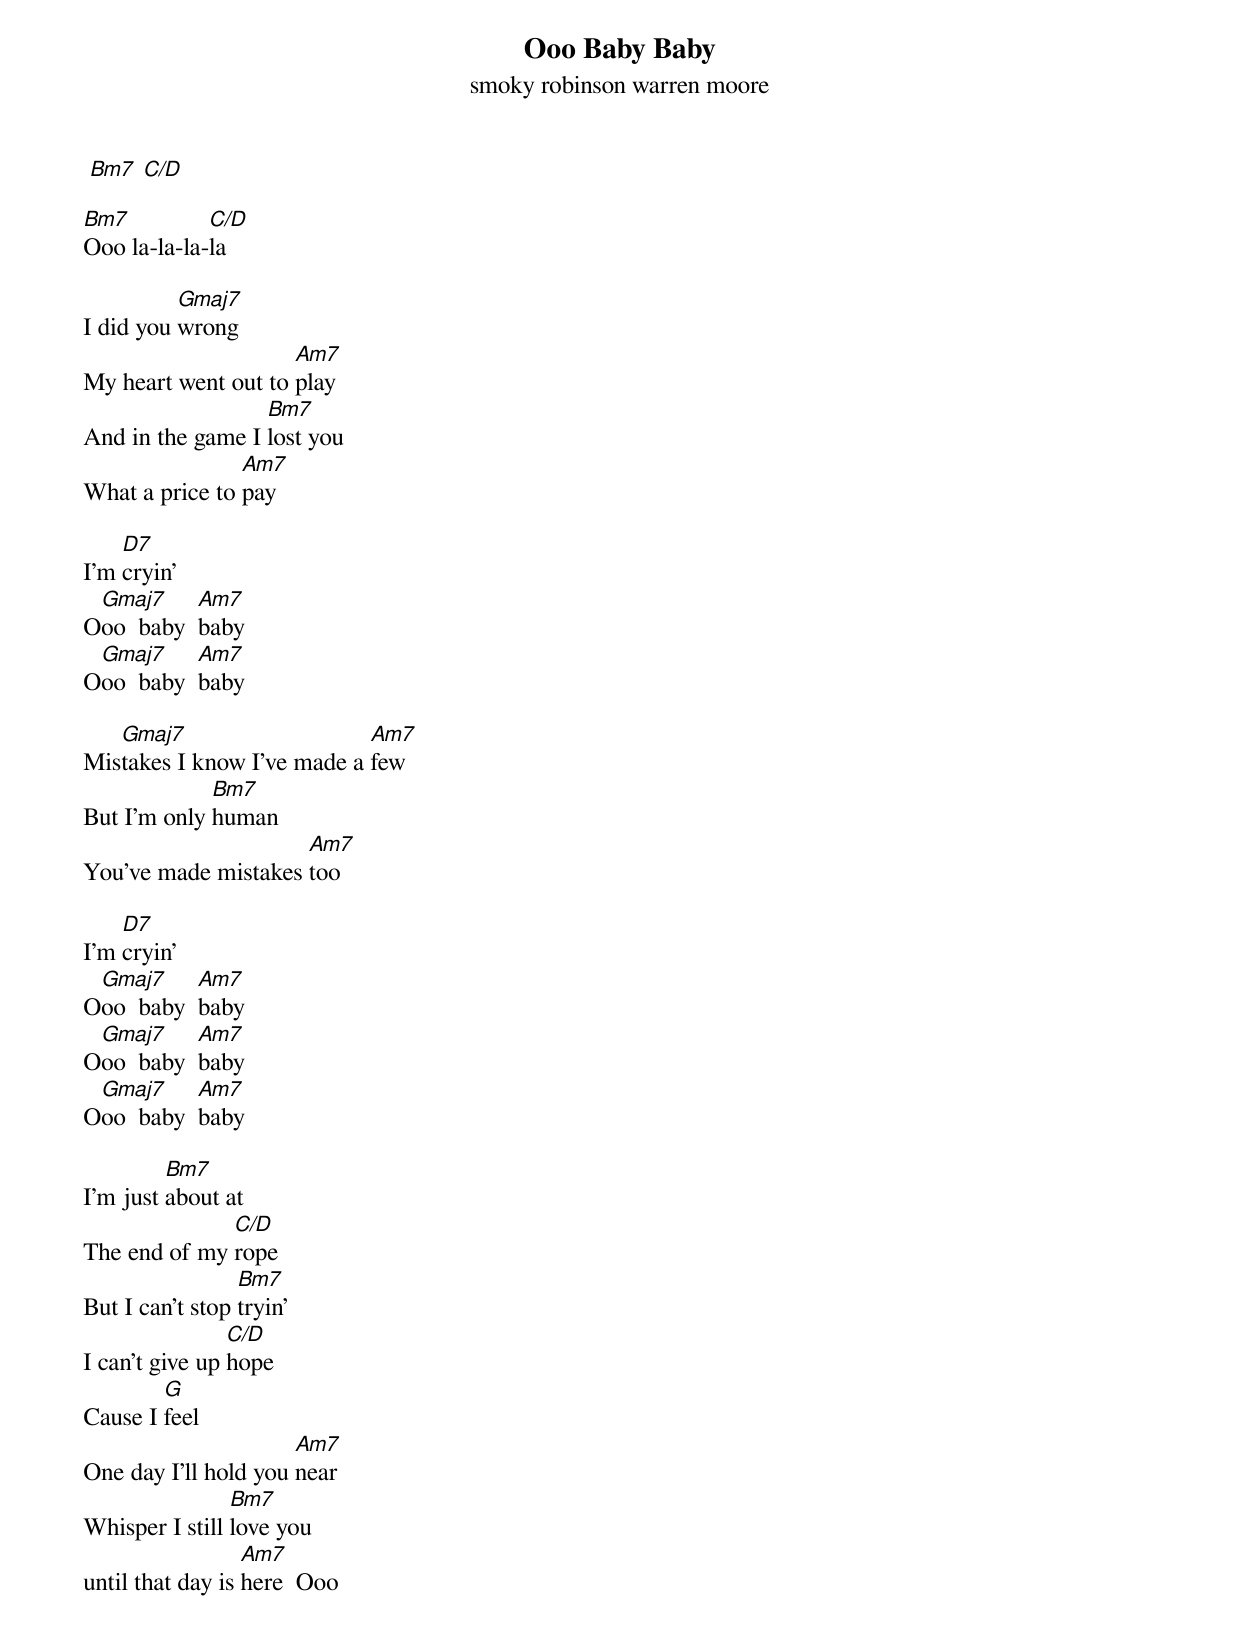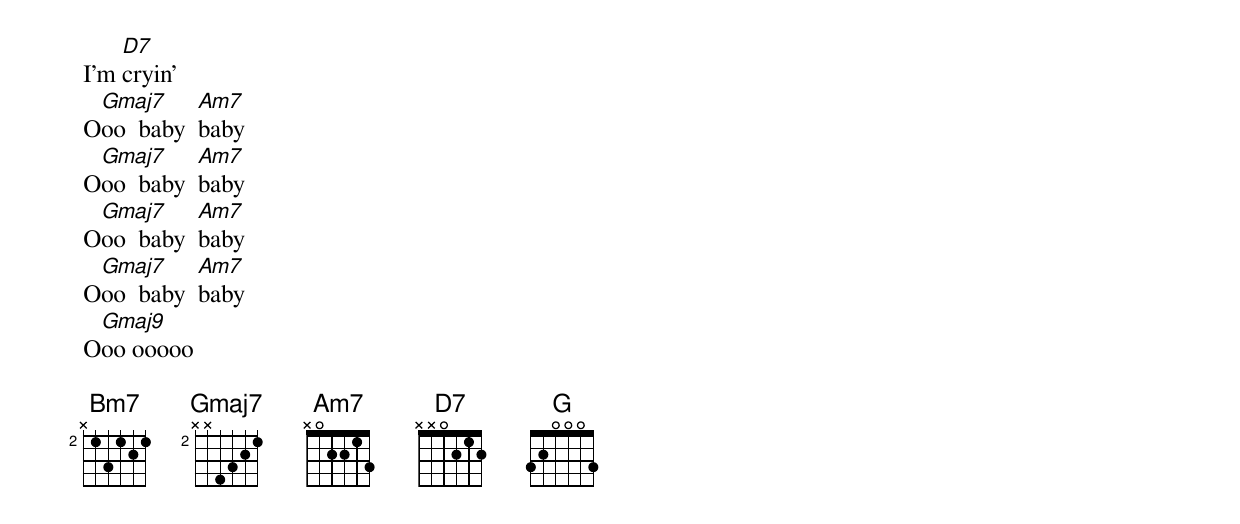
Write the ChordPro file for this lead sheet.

{title: Ooo Baby Baby}
{subtitle: smoky robinson warren moore}

 [Bm7] [C/D]

[Bm7]Ooo la-la-la-[C/D]la

I did you [Gmaj7]wrong
My heart went out to [Am7]play
And in the game I [Bm7]lost you
What a price to [Am7]pay

I'm [D7]cryin'
O[Gmaj7]oo  baby  [Am7]baby
O[Gmaj7]oo  baby  [Am7]baby

Mis[Gmaj7]takes I know I've made a [Am7]few
But I'm only [Bm7]human
You've made mistakes [Am7]too

I'm [D7]cryin'
O[Gmaj7]oo  baby  [Am7]baby
O[Gmaj7]oo  baby  [Am7]baby
O[Gmaj7]oo  baby  [Am7]baby

I'm just [Bm7]about at
The end of my [C/D]rope
But I can't stop [Bm7]tryin'
I can't give up [C/D]hope
Cause I [G]feel
One day I'll hold you [Am7]near
Whisper I still [Bm7]love you
until that day is [Am7]here  Ooo

I'm [D7]cryin'
O[Gmaj7]oo  baby  [Am7]baby
O[Gmaj7]oo  baby  [Am7]baby
O[Gmaj7]oo  baby  [Am7]baby
O[Gmaj7]oo  baby  [Am7]baby
O[Gmaj9]oo ooooo

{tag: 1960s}
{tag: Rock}
